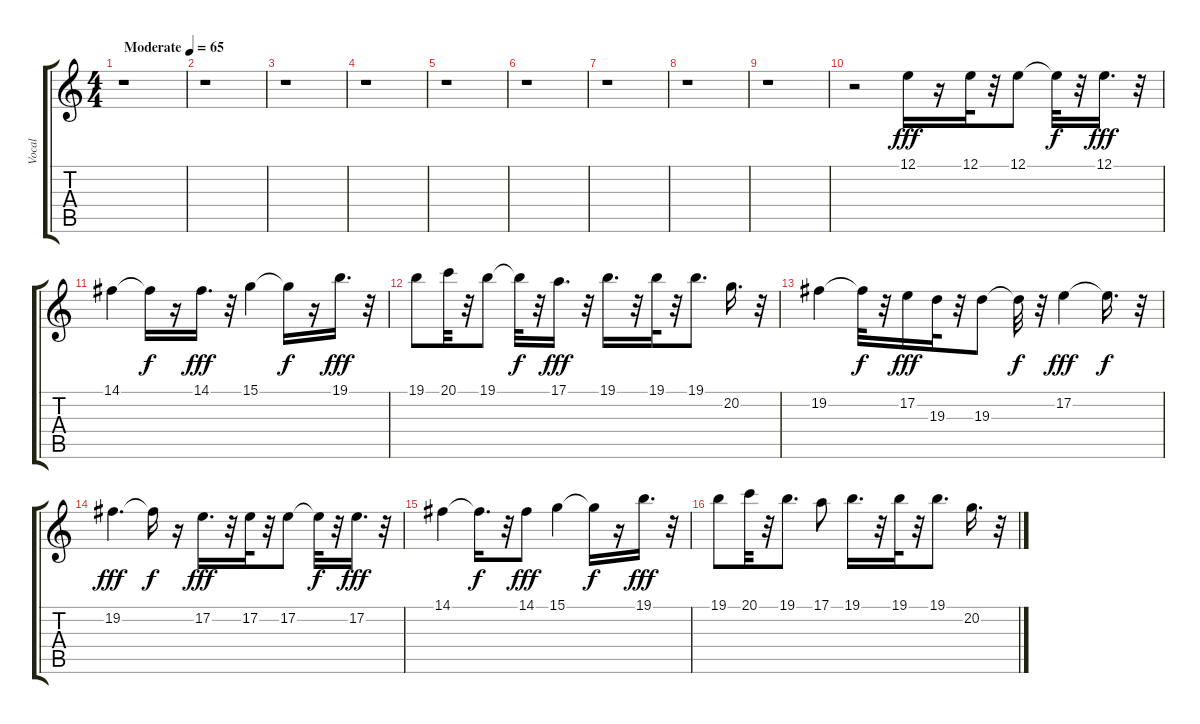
\track ("Vocal" "Vocal") {instrument violin}
\staff {score tabs}
\tuning (E4 B3 G3 D3 A2 E2) {hide}
\ts (4 4)
\tempo (65 "Moderate")
\clef g2
\ks c
r.1{dy fff instrument violin} |
r.1 |
r.1 |
r.1 |
r.1 |
r.1 |
r.1 |
r.1 |
r.1 |
r.2 12.1.16{volume 16} r.16 12.1.32 r.32 12.1.8 12.1{t}.32{dy f} r.32 12.1.16{d dy fff} r.32 |
14.1.4 14.1{t}.16{dy f} r.16 14.1.16{d dy fff} r.32 15.1.4 15.1{t}.16{dy f} r.16 19.1.16{d dy fff} r.32 |
19.1.8 20.1.32 r.32 19.1.8 19.1{t}.32{dy f} r.32 17.1.16{d dy fff} r.32 19.1.16{d} r.32 19.1.32 r.32 19.1.8{d} 20.2.16{d} r.32 |
19.2.4 19.2{t}.32{dy f} r.32 17.2.16{dy fff} 19.3.32 r.32 19.3.8 19.3{t}.32{dy f} r.32 17.2.4{dy fff} 17.2{t}.16{d dy f} r.32 |
19.2.4{d dy fff} 19.2{t}.16{dy f} r.16 17.2.16{d dy fff} r.32 17.2.32 r.32 17.2.8 17.2{t}.32{dy f} r.32 17.2.16{d dy fff} r.32 |
14.1.4 14.1{t}.16{d dy f} r.32 14.1.8{dy fff} 15.1.4 15.1{t}.16{dy f} r.16 19.1.16{d dy fff} r.32 |
19.1.8 20.1.32 r.32 19.1.8{d} 17.1.8 19.1.16{d} r.32 19.1.32 r.32 19.1.8{d} 20.2.16{d} r.32
